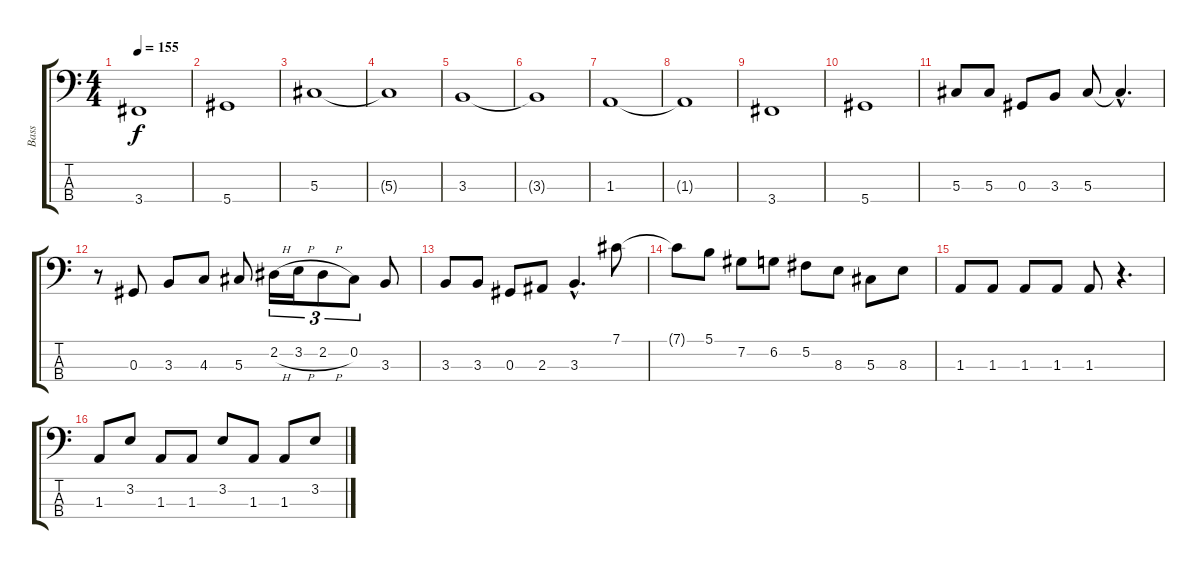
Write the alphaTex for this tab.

\track ("Bass" "Bass") {instrument electricbassfinger}
\staff {score tabs}
\tuning (Gb2 Db2 Ab1 Eb1) {hide}
\ts (4 4)
\tempo 155
\clef f4
\ks c
3.4.1{dy f} |
5.4.1 |
5.3.1 |
5.3{t}.1 |
3.3.1 |
3.3{t}.1 |
1.3.1 |
1.3{t}.1 |
3.4.1 |
5.4.1 |
5.3.8 5.3.8 0.3.8 3.3.8 5.3.8 5.3{hac t}.4{d} |
r.8 0.3.8 3.3.8 4.3.8 5.3.8 2.2{h}.16{tu (3 2)} 3.2{h}.16{tu (3 2)} 2.2{h}.8{tu (3 2)} 0.2.8{tu (3 2)} 3.3.8 |
3.3.8 3.3.8 0.3.8 2.3.8 3.3{hac}.4{d} 7.1.8 |
7.1{t}.8 5.1.8 7.2.8 6.2.8 5.2.8 8.3.8 5.3.8 8.3.8 |
1.3.8 1.3.8 1.3.8 1.3.8 1.3.8 r.4{d} |
1.3.8 3.2.8 1.3.8 1.3.8 3.2.8 1.3.8 1.3.8 3.2.8
